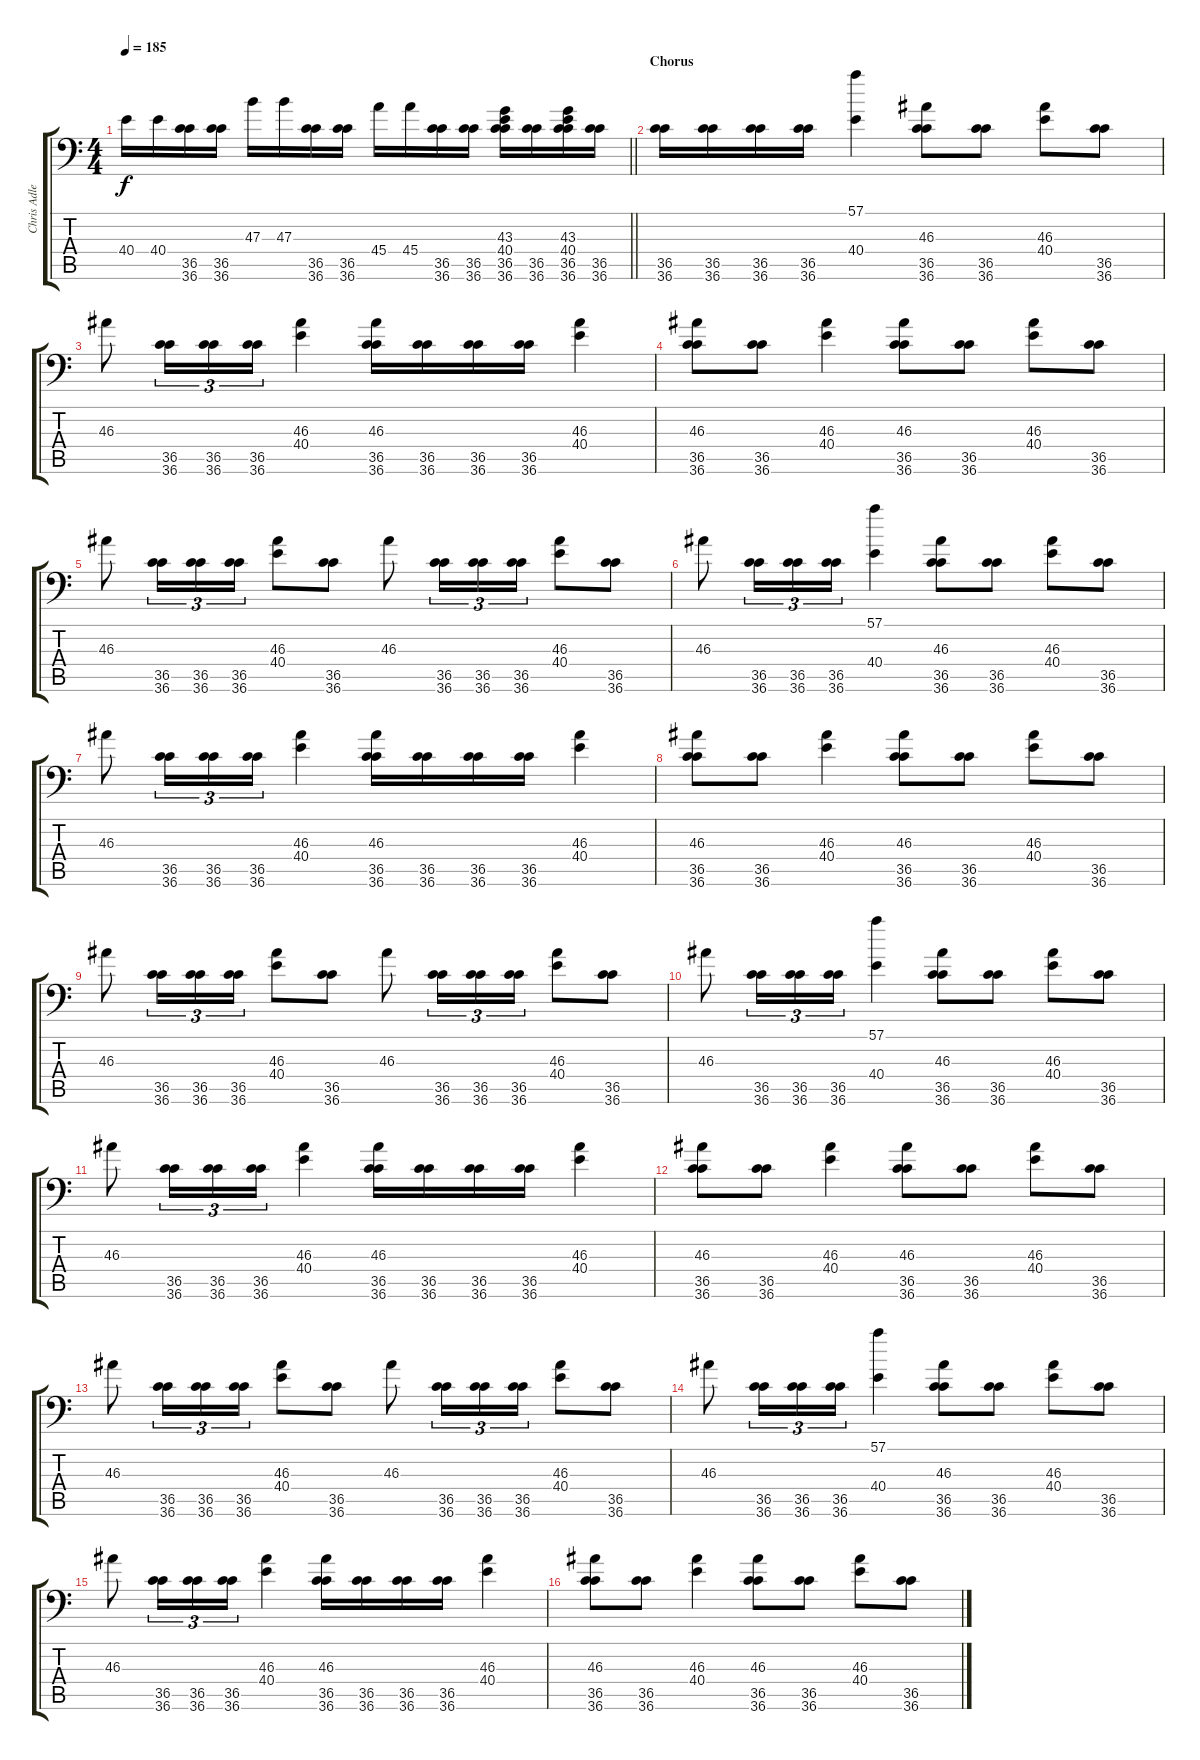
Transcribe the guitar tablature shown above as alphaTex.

\track ("Chris Adler" "Chris Adle") {instrument acousticgrandpiano}
\staff {score tabs}
\tuning (C-1 C-1 C-1 C-1 C-1 C-1) {hide}
\ts (4 4)
\tempo 185
\clef f4
\barLineRight lightlight
\ks c
40.4.16{dy f} 40.4.16 (36.5 36.6).16 (36.5 36.6).16 47.3.16 47.3.16 (36.5 36.6).16 (36.5 36.6).16 45.4.16 45.4.16 (36.5 36.6).16 (36.5 36.6).16 (43.3 40.4 36.5 36.6).16 (36.5 36.6).16 (43.3 40.4 36.5 36.6).16 (36.5 36.6).16 |
\section ("" "Chorus")
(36.5 36.6).16 (36.5 36.6).16 (36.5 36.6).16 (36.5 36.6).16 (57.1 40.4).4 (46.3 36.5 36.6).8 (36.5 36.6).8 (46.3 40.4).8 (36.5 36.6).8 |
46.3.8 (36.5 36.6).16{tu (3 2)} (36.5 36.6).16{tu (3 2)} (36.5 36.6).16{tu (3 2)} (46.3 40.4).4 (46.3 36.5 36.6).16 (36.5 36.6).16 (36.5 36.6).16 (36.5 36.6).16 (46.3 40.4).4 |
(46.3 36.5 36.6).8 (36.5 36.6).8 (46.3 40.4).4 (46.3 36.5 36.6).8 (36.5 36.6).8 (46.3 40.4).8 (36.5 36.6).8 |
46.3.8 (36.5 36.6).16{tu (3 2)} (36.5 36.6).16{tu (3 2)} (36.5 36.6).16{tu (3 2)} (46.3 40.4).8 (36.5 36.6).8 46.3.8 (36.5 36.6).16{tu (3 2)} (36.5 36.6).16{tu (3 2)} (36.5 36.6).16{tu (3 2)} (46.3 40.4).8 (36.5 36.6).8 |
46.3.8 (36.5 36.6).16{tu (3 2)} (36.5 36.6).16{tu (3 2)} (36.5 36.6).16{tu (3 2)} (57.1 40.4).4 (46.3 36.5 36.6).8 (36.5 36.6).8 (46.3 40.4).8 (36.5 36.6).8 |
46.3.8 (36.5 36.6).16{tu (3 2)} (36.5 36.6).16{tu (3 2)} (36.5 36.6).16{tu (3 2)} (46.3 40.4).4 (46.3 36.5 36.6).16 (36.5 36.6).16 (36.5 36.6).16 (36.5 36.6).16 (46.3 40.4).4 |
(46.3 36.5 36.6).8 (36.5 36.6).8 (46.3 40.4).4 (46.3 36.5 36.6).8 (36.5 36.6).8 (46.3 40.4).8 (36.5 36.6).8 |
46.3.8 (36.5 36.6).16{tu (3 2)} (36.5 36.6).16{tu (3 2)} (36.5 36.6).16{tu (3 2)} (46.3 40.4).8 (36.5 36.6).8 46.3.8 (36.5 36.6).16{tu (3 2)} (36.5 36.6).16{tu (3 2)} (36.5 36.6).16{tu (3 2)} (46.3 40.4).8 (36.5 36.6).8 |
46.3.8 (36.5 36.6).16{tu (3 2)} (36.5 36.6).16{tu (3 2)} (36.5 36.6).16{tu (3 2)} (57.1 40.4).4 (46.3 36.5 36.6).8 (36.5 36.6).8 (46.3 40.4).8 (36.5 36.6).8 |
46.3.8 (36.5 36.6).16{tu (3 2)} (36.5 36.6).16{tu (3 2)} (36.5 36.6).16{tu (3 2)} (46.3 40.4).4 (46.3 36.5 36.6).16 (36.5 36.6).16 (36.5 36.6).16 (36.5 36.6).16 (46.3 40.4).4 |
(46.3 36.5 36.6).8 (36.5 36.6).8 (46.3 40.4).4 (46.3 36.5 36.6).8 (36.5 36.6).8 (46.3 40.4).8 (36.5 36.6).8 |
46.3.8 (36.5 36.6).16{tu (3 2)} (36.5 36.6).16{tu (3 2)} (36.5 36.6).16{tu (3 2)} (46.3 40.4).8 (36.5 36.6).8 46.3.8 (36.5 36.6).16{tu (3 2)} (36.5 36.6).16{tu (3 2)} (36.5 36.6).16{tu (3 2)} (46.3 40.4).8 (36.5 36.6).8 |
46.3.8 (36.5 36.6).16{tu (3 2)} (36.5 36.6).16{tu (3 2)} (36.5 36.6).16{tu (3 2)} (57.1 40.4).4 (46.3 36.5 36.6).8 (36.5 36.6).8 (46.3 40.4).8 (36.5 36.6).8 |
46.3.8 (36.5 36.6).16{tu (3 2)} (36.5 36.6).16{tu (3 2)} (36.5 36.6).16{tu (3 2)} (46.3 40.4).4 (46.3 36.5 36.6).16 (36.5 36.6).16 (36.5 36.6).16 (36.5 36.6).16 (46.3 40.4).4 |
(46.3 36.5 36.6).8 (36.5 36.6).8 (46.3 40.4).4 (46.3 36.5 36.6).8 (36.5 36.6).8 (46.3 40.4).8 (36.5 36.6).8
